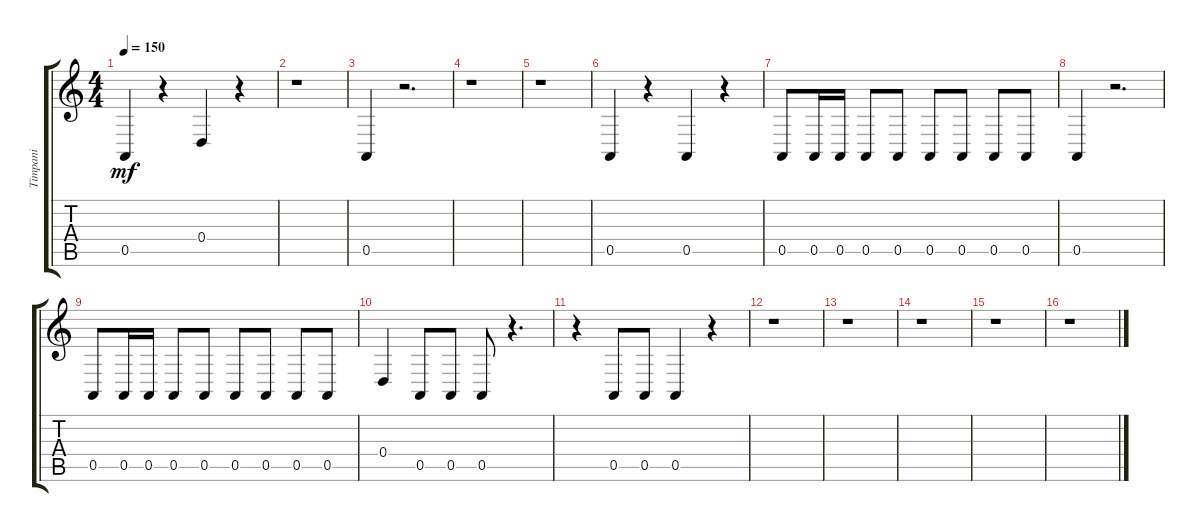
\track ("Timpani" "Timpani") {instrument timpani}
\staff {score tabs}
\tuning (E4 B3 G3 D3 A2 E2) {hide}
\ts (4 4)
\tempo 150
\clef g2
\ks c
0.5.4{dy mf} r.4 0.4.4 r.4 |
r.1 |
0.5.4 r.2{d} |
r.1 |
r.1 |
0.5.4 r.4 0.5.4 r.4 |
0.5.8 0.5.16 0.5.16 0.5.8 0.5.8 0.5.8 0.5.8 0.5.8 0.5.8 |
0.5.4 r.2{d} |
0.5.8 0.5.16 0.5.16 0.5.8 0.5.8 0.5.8 0.5.8 0.5.8 0.5.8 |
0.4.4 0.5.8 0.5.8 0.5.8 r.4{d} |
r.4 0.5.8 0.5.8 0.5.4 r.4 |
r.1 |
r.1 |
r.1 |
r.1 |
r.1
